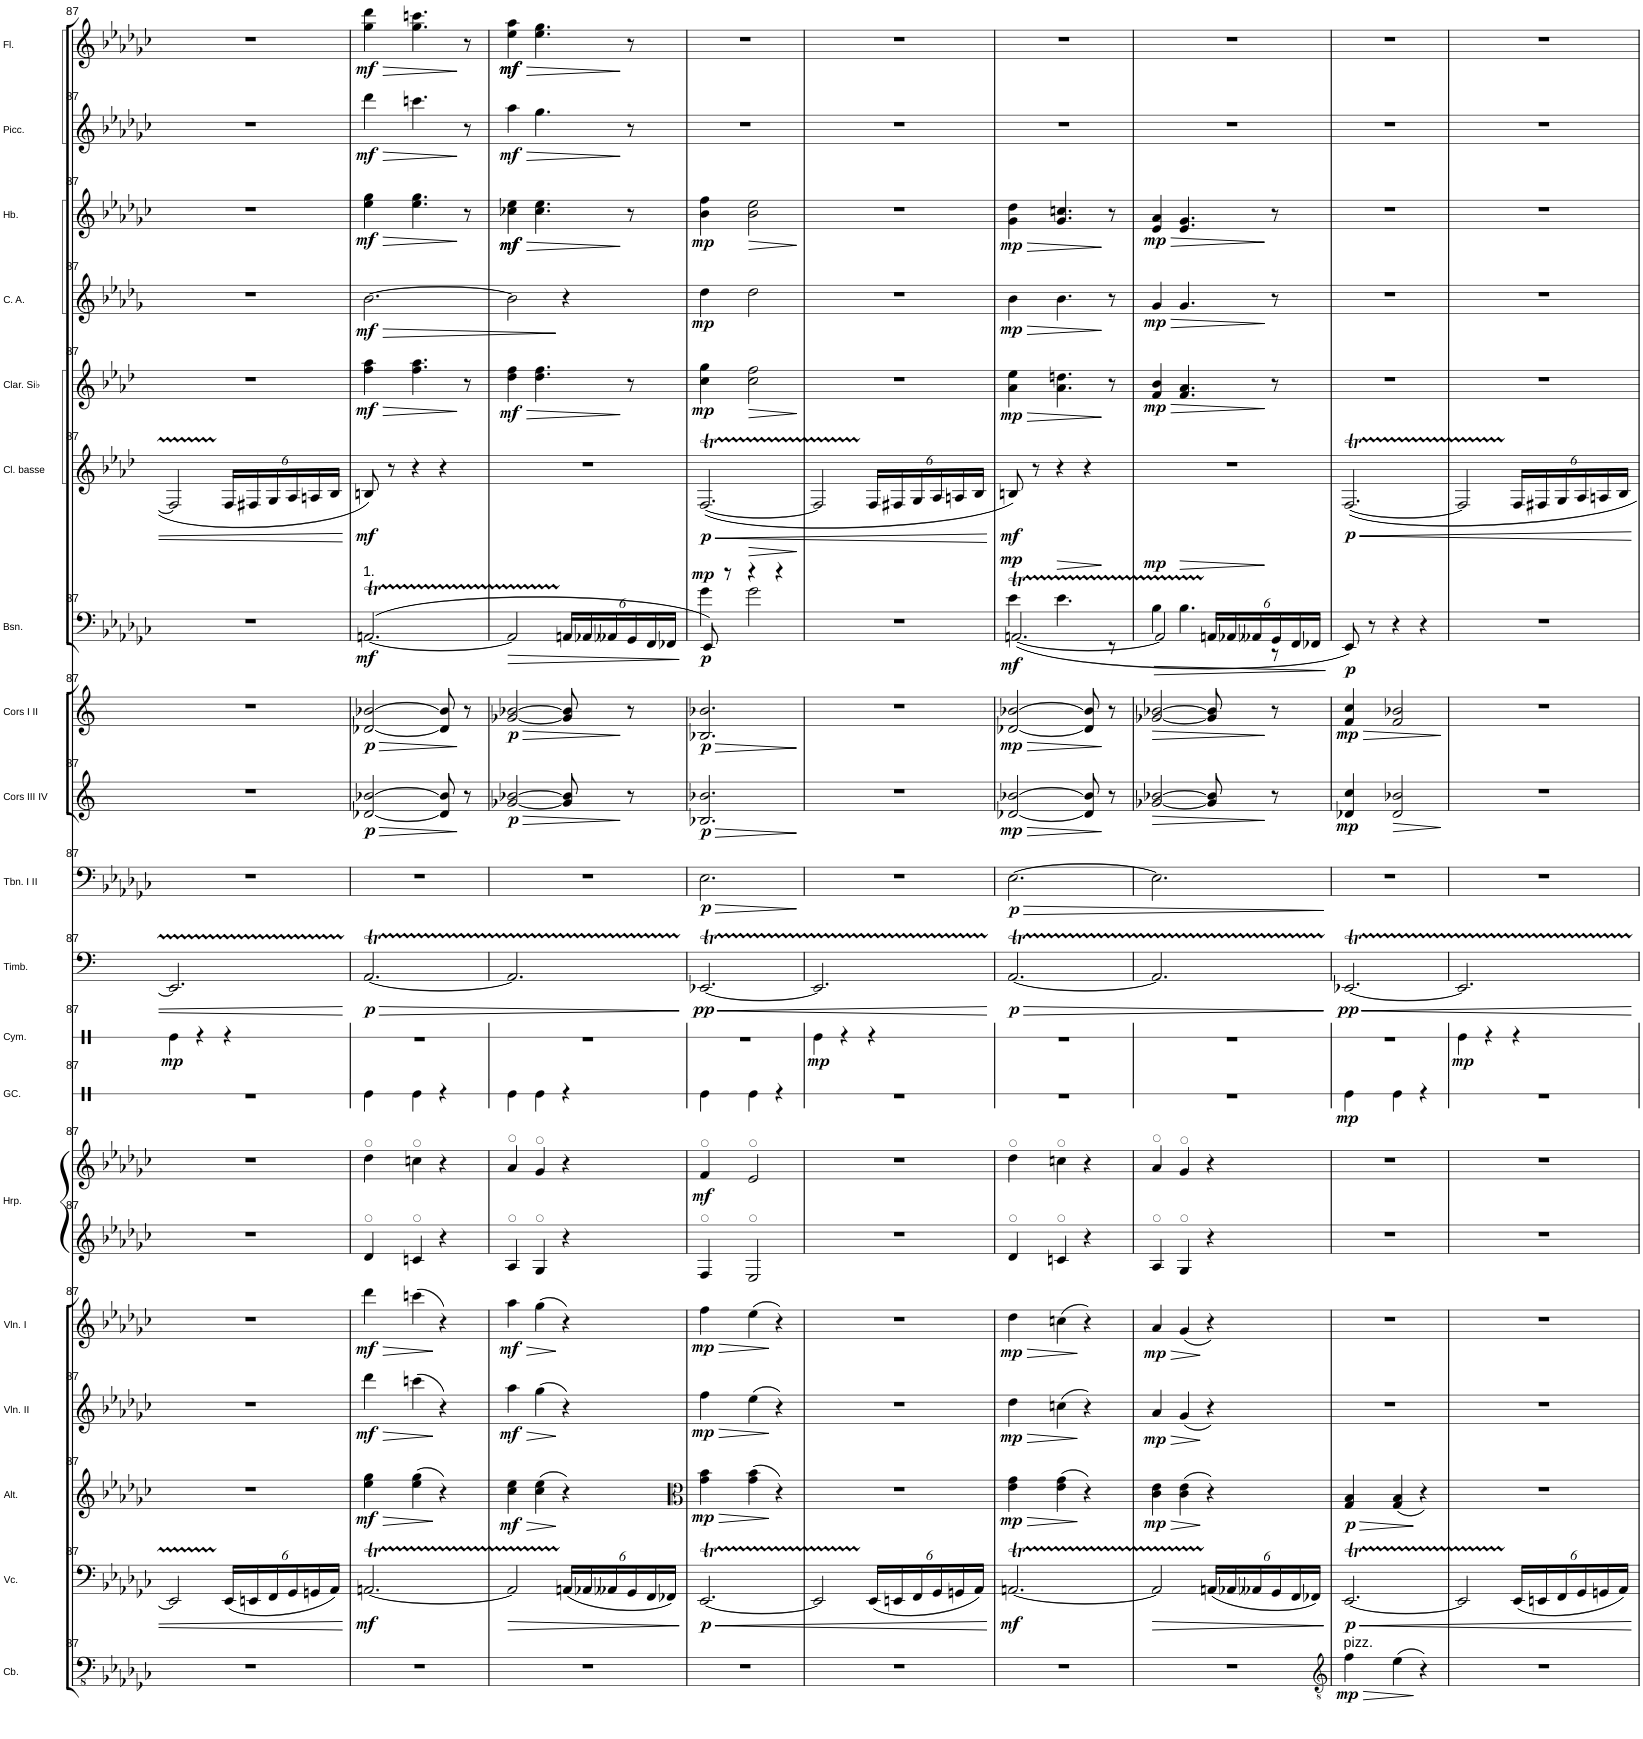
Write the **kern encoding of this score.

**kern	**dynam	**kern	**dynam	**kern	**dynam	**kern	**dynam	**kern	**dynam	**kern	**kern	**dynam	**kern	**dynam	**kern	**dynam	**kern	**dynam	**kern	**dynam	**kern	**dynam	**kern	**dynam	**kern	**dynam	**kern	**dynam	**kern	**dynam	**kern	**dynam	**kern	**dynam
*part17	*part17	*part16	*part16	*part15	*part15	*part14	*part14	*part13	*part13	*part12	*part12	*part12	*part11	*part11	*part10	*part10	*part9	*part9	*part8	*part8	*part7	*part7	*part6	*part6	*part5	*part5	*part4	*part4	*part3	*part3	*part2	*part2	*part1	*part1
*staff18	*staff18	*staff17	*staff17	*staff16	*staff16	*staff15	*staff15	*staff14	*staff14	*staff13	*staff12	*staff12/13	*staff11	*staff11	*staff10	*staff10	*staff9	*staff9	*staff8	*staff8	*staff7	*staff7	*staff6	*staff6	*staff5	*staff5	*staff4	*staff4	*staff3	*staff3	*staff2	*staff2	*staff1	*staff1
*I"Contrebasses	*	*I"Violoncelles	*	*I"Altos	*	*I"Violons II	*	*I"Violons I	*	*I"Harpe	*	*	*I"Timbales	*	*I"Trombone I II	*	*I"Cors III IV	*	*I"Cors I II	*	*I"Bassons	*	*I"Clarinette Basse	*	*I"Clarinette en Sib	*	*I"Cor anglais	*	*I"Hautbois	*	*I"Piccolo	*	*I"Flutes	*
*I'Cb.	*	*I'Vc.	*	*I'Alt.	*	*I'Vln. II	*	*I'Vln. I	*	*I'Hrp.	*	*	*I'Timb.	*	*I'Tbn. I II	*	*I'Cors III IV	*	*I'Cors I II	*	*I'Bsn.	*	*I'Cl. basse	*	*I'Clar. Sib	*	*I'C. A.	*	*I'Hb.	*	*I'Picc.	*	*I'Fl.	*
!!LO:PB:g=z
*clefFv4	*	*clefF4	*	*clefG2	*	*clefG2	*	*clefG2	*	*clefG2	*clefG2	*	*clefF4	*	*clefF4	*	*clefG2	*	*clefG2	*	*clefF4	*	*clefG2	*	*clefG2	*	*clefG2	*	*clefG2	*	*clefG2	*	*clefG2	*
*Trd7c12	*	*	*	*	*	*	*	*	*	*	*	*	*	*	*	*	*Trd4c7	*	*Trd4c7	*	*	*	*Trd8c14	*	*Trd1c2	*	*Trd4c7	*	*	*	*Trd-7c-12	*	*	*
*k[b-e-a-d-g-c-]	*	*k[b-e-a-d-g-c-]	*	*k[b-e-a-d-g-c-]	*	*k[b-e-a-d-g-c-]	*	*k[b-e-a-d-g-c-]	*	*k[b-e-a-d-g-c-]	*k[b-e-a-d-g-c-]	*	*k[]	*	*k[b-e-a-d-g-c-]	*	*k[]	*	*k[]	*	*k[b-e-a-d-g-c-]	*	*k[b-e-a-d-]	*	*k[b-e-a-d-]	*	*k[b-e-a-d-g-]	*	*k[b-e-a-d-g-c-]	*	*k[b-e-a-d-g-c-]	*	*k[b-e-a-d-g-c-]	*
*M3/4	*	*M3/4	*	*M3/4	*	*M3/4	*	*M3/4	*	*M3/4	*M3/4	*	*M3/4	*	*M3/4	*	*M3/4	*	*M3/4	*	*M3/4	*	*M3/4	*	*M3/4	*	*M3/4	*	*M3/4	*	*M3/4	*	*M3/4	*
=87	=87	=87	=87	=87	=87	=87	=87	=87	=87	=87	=87	=87	=87	=87	=87	=87	=87	=87	=87	=87	=87	=87	=87	=87	=87	=87	=87	=87	=87	=87	=87	=87	=87	=87
2.r	.	2EE-/]	.	2.r	.	2.r	.	2.r	.	2.r	2.r	.	2.EE-/]	.	2.r	.	2.r	.	2.r	.	2.r	.	2F/]	.	2.r	.	2.r	.	2.r	.	2.r	.	2.r	.
*	*	*Xbrackettup	*	*	*	*	*	*	*	*	*	*	*	*	*	*	*	*	*	*	*	*	*Xbrackettup	*	*	*	*	*	*	*	*	*	*	*
.	.	(24EE-/LL	.	.	.	.	.	.	.	.	.	.	.	.	.	.	.	.	.	.	.	.	24F/LL	.	.	.	.	.	.	.	.	.	.	.
.	.	24EEn/	.	.	.	.	.	.	.	.	.	.	.	.	.	.	.	.	.	.	.	.	24F#X/	.	.	.	.	.	.	.	.	.	.	.
.	.	24FF/	.	.	.	.	.	.	.	.	.	.	.	.	.	.	.	.	.	.	.	.	24G/	.	.	.	.	.	.	.	.	.	.	.
.	.	24GG-/	.	.	.	.	.	.	.	.	.	.	.	.	.	.	.	.	.	.	.	.	24A-/	.	.	.	.	.	.	.	.	.	.	.
.	.	24GGn/	.	.	.	.	.	.	.	.	.	.	.	.	.	.	.	.	.	.	.	.	24An/	.	.	.	.	.	.	.	.	.	.	.
.	.	24AA-/JJ)	.	.	.	.	.	.	.	.	.	.	.	.	.	.	.	.	.	.	.	.	24B-/JJ	.	.	.	.	.	.	.	.	.	.	.
=88	=88	=88	=88	=88	=88	=88	=88	=88	=88	=88	=88	=88	=88	=88	=88	=88	=88	=88	=88	=88	=88	=88	=88	=88	=88	=88	=88	=88	=88	=88	=88	=88	=88	=88
!	!	!	!	!	!	!	!	!	!	!	!	!	!	!	!	!	!	!	!	!	!LO:TX:a:t=1.	!	!	!	!	!	!	!	!	!	!	!	!	!
!	!	!	!LO:DY:b	!	!LO:HP:b	!	!LO:HP:b	!	!LO:HP:b	!	!	!	!	!LO:HP:b	!	!	!	!LO:HP:b	!	!LO:HP:b	!	!	!	!	!	!LO:HP:b	!	!LO:HP:b	!	!LO:HP:b	!	!LO:HP:b	!	!LO:HP:b
!	!	!	!	!	!LO:DY:n=1:b	!	!LO:DY:n=1:b	!	!LO:DY:n=1:b	!	!	!	!	!LO:DY:n=1:b	!	!	!	!LO:DY:n=1:b	!	!LO:DY:n=1:b	!	!LO:DY:b	!	!LO:DY:b	!	!LO:DY:n=1:b	!	!LO:DY:n=1:b	!	!LO:DY:n=1:b	!	!LO:DY:n=1:b	!	!LO:DY:n=1:b
2.r	.	[2.AAnt/	mf	4ee-\ 4gg-\	> mf	4ddd-\	> mf	4ddd-\	> mf	4d-/	4dd-\	.	[2.AAT/	> p	2.r	.	[2d-X/ [2b-X/	> p	[2d-X/ [2b-X/	> p	([2.AAnt/	mf	8Bn/	mf	4ff\ 4aa-\	> mf	[2.b-\	> mf	4ee-\ 4gg-\	> mf	4ddd-\	> mf	4gg-\ 4ddd-\	> mf
.	.	.	.	.	.	.	.	.	.	.	.	.	.	.	.	.	.	.	.	.	.	.	8r	.	.	.	.	.	.	.	.	.	.	.
.	.	.	.	(4ee-\ 4gg-\	.	(4cccn\	.	(4cccn\	.	4cn/	4ccn\	.	.	.	.	.	.	.	.	.	.	.	4r	.	4.ff\ 4.aa-\	.	.	.	4.ee-\ 4.gg-\	.	4.cccn\	.	4.gg-\ 4.cccn\	.
.	.	.	.	4r)	]	4r)	]	4r)	]	4r	4r	.	.	.	.	.	8d-/] 8b-/]	.	8d-/] 8b-/]	.	.	.	4r	.	.	.	.	.	.	.	.	.	.	.
.	.	.	.	.	.	.	.	.	.	.	.	.	.	.	.	.	8r	]	8r	]	.	.	.	.	8r	]	.	.	8r	]	8r	]	8r	]
=89	=89	=89	=89	=89	=89	=89	=89	=89	=89	=89	=89	=89	=89	=89	=89	=89	=89	=89	=89	=89	=89	=89	=89	=89	=89	=89	=89	=89	=89	=89	=89	=89	=89	=89
!	!	!	!LO:HP:b	!	!LO:HP:b	!	!LO:HP:b	!	!LO:HP:b	!	!	!	!	!	!	!	!	!LO:HP:b	!	!LO:HP:b	!	!LO:HP:b	!	!	!	!LO:HP:b	!	!	!	!LO:HP:b	!	!LO:HP:b	!	!LO:HP:b
!	!	!	!	!	!LO:DY:n=1:b	!	!LO:DY:n=1:b	!	!LO:DY:n=1:b	!	!	!	!	!	!	!	!	!LO:DY:n=1:b	!	!LO:DY:n=1:b	!	!	!	!	!	!LO:DY:n=1:b	!	!	!	!LO:DY:n=1:b	!	!	!	!
!	!	!	!	!	!	!	!	!	!	!	!	!	!	!	!	!	!	!	!	!	!	!	!	!	!	!	!	!	!	!LO:DY:n=2:b	!	!LO:DY:n=1:b	!	!LO:DY:n=1:b
!	!	!	!	!	!	!	!	!	!	!	!	!	!	!	!	!	!	!	!	!	!	!	!	!	!	!	!	!	!	!	!	!	!	!LO:DY:n=2:b
2.r	.	2AATTT/]	>	4cc-\ 4ee-\	> mf	4aa-\	> mf	4aa-\	> mf	4A-/	4a-/	.	2.AATTT/]	.	2.r	.	[2g-X/ [2b-X/	> p	[2g-X/ [2b-X/	> p	2AATTT/]	>	2.r	.	4dd-\ 4ff\	> mf	2b-\]	.	4cc-X\ 4ee-\	> mf mf	4aa-\	> mf	4ee-\ 4aa-\	> mf mf
.	.	.	.	(4cc-\ 4ee-\	.	(4gg-\	.	(4gg-\	.	4G-/	4g-/	.	.	.	.	.	.	.	.	.	.	.	.	.	4.dd-\ 4.ff\	.	.	.	4.cc-\ 4.ee-\	.	4.gg-\	.	4.ee-\ 4.gg-\	.
*	*	*	*	*	*	*	*	*	*	*	*	*	*	*	*	*	*	*	*	*	*Xbrackettup	*	*	*	*	*	*	*	*	*	*	*	*	*
.	.	(24AAn/LL	.	4r)	]	4r)	]	4r)	]	4r	4r	.	.	.	.	.	8g-/] 8b-/]	.	8g-/] 8b-/]	.	24AAn/LL	.	.	.	.	.	4r	]	.	.	.	.	.	.
.	.	24AA-X/	.	.	.	.	.	.	.	.	.	.	.	.	.	.	.	.	.	.	24AA-X/	.	.	.	.	.	.	.	.	.	.	.	.	.
.	.	24AA--X/	.	.	.	.	.	.	.	.	.	.	.	.	.	.	.	.	.	.	24AA--X/	.	.	.	.	.	.	.	.	.	.	.	.	.
.	.	24GG-/	.	.	.	.	.	.	.	.	.	.	.	.	.	.	8r	]	8r	]	24GG-/	.	.	.	8r	]	.	.	8r	]	8r	]	8r	]
.	.	24FF/	.	.	.	.	.	.	.	.	.	.	.	.	.	.	.	.	.	.	24FF/	.	.	.	.	.	.	.	.	.	.	.	.	.
.	.	24FF-X/JJ)	.	.	.	.	.	.	.	.	.	.	.	.	.	.	.	.	.	.	24FF-X/JJ	.	.	.	.	.	.	.	.	.	.	.	.	.
.	.	.	]	.	.	.	.	.	.	.	.	.	.	]	.	.	.	.	.	.	.	]	.	.	.	.	.	.	.	.	.	.	.	.
=90	=90	=90	=90	=90	=90	=90	=90	=90	=90	=90	=90	=90	=90	=90	=90	=90	=90	=90	=90	=90	=90	=90	=90	=90	=90	=90	=90	=90	=90	=90	=90	=90	=90	=90
*	*	*	*	*clefC3	*	*	*	*	*	*	*	*	*	*	*	*	*	*	*	*	*	*	*	*	*	*	*	*	*	*	*	*	*	*
!	!	!	!LO:HP:b	!	!LO:HP:b	!	!LO:HP:b	!	!LO:HP:b	!	!	!	!	!LO:HP:b	!	!LO:HP:b	!	!LO:HP:b	!	!LO:HP:b	!	!	!	!LO:HP:b	!	!	!	!	!	!	!	!	!	!
*	*	*	*	*	*	*	*	*	*	*	*	*	*	*	*	*	*	*	*	*	*^	*	*	*	*	*	*	*	*	*	*	*	*	*
!	!	!	!LO:DY:n=1:b	!	!LO:DY:n=1:b	!	!LO:DY:n=1:b	!	!LO:DY:n=1:b	!	!	!LO:DY:b	!	!LO:DY:n=1:b	!	!LO:DY:n=1:b	!	!LO:DY:n=1:b	!	!LO:DY:n=1:b	!	!	!LO:DY:b	!	!	!	!	!	!	!	!	!	!	!	!
!	!	!	!	!	!	!	!	!	!	!	!	!	!	!	!	!	!	!	!	!	!	!	!LO:DY:n=1:a	!	!LO:DY:n=1:b	!	!LO:DY:b	!	!LO:DY:b	!	!LO:DY:b	!	!	!	!
2.r	.	[2.EE-T/	< p	4g-\ 4b-\	> mp	4ff\	> mp	4ff\	> mp	4F/	4f/	mf	[2.EE-XT/	< pp	2.E-\	> p	2.B-X/ 2.b-X/	> p	2.B-X/ 2.b-X/	> p	8EE-/)	4g-\	p mp	([2.FT/	< p	4cc\ 4gg\	mp	4dd-\	mp	4b-\ 4ff\	mp	2.r	.	2.r	.
.	.	.	.	.	.	.	.	.	.	.	.	.	.	.	.	.	.	.	.	.	8r	.	.	.	.	.	.	.	.	.	.	.	.	.	.
!	!	!	!	!	!	!	!	!	!	!	!	!	!	!	!	!	!	!	!	!	!	!	!LO:HP:b	!	!	!	!LO:HP:b	!	!	!	!LO:HP:b	!	!	!	!
.	.	.	.	(4g-\ 4b-\	.	(4ee-\	.	(4ee-\	.	2E-/	2e-/	.	.	.	.	.	.	.	.	.	4r	2g-\	>	.	.	2cc\ 2ff\	>	2dd-\	.	2b-\ 2ee-\	>	.	.	.	.
.	.	.	.	4r)	]	4r)	]	4r)	]	.	.	.	.	.	.	.	.	.	.	.	4r	.	.	.	.	.	.	.	.	.	.	.	.	.	.
*	*	*	*	*	*	*	*	*	*	*	*	*	*	*	*	*	*	*	*	*	*v	*v	*	*	*	*	*	*	*	*	*	*	*	*	*
.	.	.	.	.	.	.	.	.	.	.	.	.	.	.	.	]	.	]	.	]	.	]	.	.	.	]	.	.	.	]	.	.	.	.
=91	=91	=91	=91	=91	=91	=91	=91	=91	=91	=91	=91	=91	=91	=91	=91	=91	=91	=91	=91	=91	=91	=91	=91	=91	=91	=91	=91	=91	=91	=91	=91	=91	=91	=91
2.r	.	2EE-TTT/]	.	2.r	.	2.r	.	2.r	.	2.r	2.r	.	2.EE-TTT/]	.	2.r	.	2.r	.	2.r	.	2.r	.	2FTTT/]	.	2.r	.	2.r	.	2.r	.	2.r	.	2.r	.
.	.	(24EE-/LL	.	.	.	.	.	.	.	.	.	.	.	.	.	.	.	.	.	.	.	.	24F/LL	.	.	.	.	.	.	.	.	.	.	.
.	.	24EEn/	.	.	.	.	.	.	.	.	.	.	.	.	.	.	.	.	.	.	.	.	24F#X/	.	.	.	.	.	.	.	.	.	.	.
.	.	24FF/	.	.	.	.	.	.	.	.	.	.	.	.	.	.	.	.	.	.	.	.	24G/	.	.	.	.	.	.	.	.	.	.	.
.	.	24GG-/	.	.	.	.	.	.	.	.	.	.	.	.	.	.	.	.	.	.	.	.	24A-/	.	.	.	.	.	.	.	.	.	.	.
.	.	24GGn/	.	.	.	.	.	.	.	.	.	.	.	.	.	.	.	.	.	.	.	.	24An/	.	.	.	.	.	.	.	.	.	.	.
.	.	24AA-/JJ)	.	.	.	.	.	.	.	.	.	.	.	.	.	.	.	.	.	.	.	.	24B-/JJ	.	.	.	.	.	.	.	.	.	.	.
.	.	.	[	.	.	.	.	.	.	.	.	.	.	[	.	.	.	.	.	.	.	.	.	[	.	.	.	.	.	.	.	.	.	.
=92	=92	=92	=92	=92	=92	=92	=92	=92	=92	=92	=92	=92	=92	=92	=92	=92	=92	=92	=92	=92	=92	=92	=92	=92	=92	=92	=92	=92	=92	=92	=92	=92	=92	=92
!	!	!	!LO:DY:b	!	!LO:HP:b	!	!LO:HP:b	!	!LO:HP:b	!	!	!	!	!LO:HP:b	!	!LO:HP:b	!	!LO:HP:b	!	!LO:HP:b	!	!	!	!	!	!LO:HP:b	!	!LO:HP:b	!	!LO:HP:b	!	!	!	!
*	*	*	*	*	*	*	*	*	*	*	*	*	*	*	*	*	*	*	*	*	*^	*	*	*	*	*	*	*	*	*	*	*	*	*
!	!	!	!	!	!LO:DY:n=1:b	!	!LO:DY:n=1:b	!	!LO:DY:n=1:b	!	!	!	!	!LO:DY:n=1:b	!	!LO:DY:n=1:b	!	!LO:DY:n=1:b	!	!LO:DY:n=1:b	!	!	!LO:DY:b	!	!	!	!	!	!	!	!	!	!	!	!
!	!	!	!	!	!	!	!	!	!	!	!	!	!	!	!	!	!	!	!	!	!	!	!LO:DY:n=1:a	!	!LO:DY:b	!	!LO:DY:n=1:b	!	!LO:DY:n=1:b	!	!LO:DY:n=1:b	!	!	!	!
2.r	.	[2.AAnt/	mf	4e-\ 4g-\	> mp	4dd-\	> mp	4dd-\	> mp	4d-/	4dd-\	.	[2.AAT/	> p	[2.E-\	> p	[2d-X/ [2b-X/	> mp	[2d-X/ [2b-X/	> mp	(<[<2.AAnt/	4e-\	mf mp	8Bn/)	mf	4a-\ 4ee-\	> mp	4b-\	> mp	4g-\ 4dd-\	> mp	2.r	.	2.r	.
.	.	.	.	.	.	.	.	.	.	.	.	.	.	.	.	.	.	.	.	.	.	.	.	8r	.	.	.	.	.	.	.	.	.	.	.
!	!	!	!	!	!	!	!	!	!	!	!	!	!	!	!	!	!	!	!	!	!	!	!LO:HP:b	!	!	!	!	!	!	!	!	!	!	!	!
.	.	.	.	(4e-\ 4g-\	.	(4ccn\	.	(4ccn\	.	4cn/	4ccn\	.	.	.	.	.	.	.	.	.	.	4.e-\	>	4r	.	4.a-\ 4.ddn\	.	4.b-\	.	4.g-/ 4.ccn/	.	.	.	.	.
.	.	.	.	4r)	]	4r)	]	4r)	]	4r	4r	.	.	.	.	.	8d-/] 8b-/]	.	8d-/] 8b-/]	.	.	.	.	4r	.	.	.	.	.	.	.	.	.	.	.
.	.	.	.	.	.	.	.	.	.	.	.	.	.	.	.	.	8r	]	8r	]	.	8r	]	.	.	8r	]	8r	]	8r	]	.	.	.	.
=93	=93	=93	=93	=93	=93	=93	=93	=93	=93	=93	=93	=93	=93	=93	=93	=93	=93	=93	=93	=93	=93	=93	=93	=93	=93	=93	=93	=93	=93	=93	=93	=93	=93	=93	=93
!	!	!	!LO:HP:b	!	!LO:HP:b	!	!LO:HP:b	!	!LO:HP:b	!	!	!	!	!	!	!	!	!LO:HP:b	!	!LO:HP:b	!	!	!LO:HP:b	!	!	!	!LO:HP:b	!	!LO:HP:b	!	!LO:HP:b	!	!	!	!
!	!	!	!	!	!LO:DY:n=1:b	!	!LO:DY:n=1:b	!	!LO:DY:n=1:b	!	!	!	!	!	!	!	!	!	!	!	!	!	!LO:DY:n=1:a	!	!	!	!LO:DY:n=1:b	!	!LO:DY:n=1:b	!	!LO:DY:n=1:b	!	!	!	!
2.r	.	2AATTT/]	>	4c-\ 4e-\	> mp	4a-/	> mp	4a-/	> mp	4A-/	4a-/	.	2.AATTT/]	.	2.E-\]	.	[2g-X/ [2b-X/	>	[2g-X/ [2b-X/	>	2AATTT/]	4B-\	> mp	2.r	.	4f/ 4b-/	> mp	4g-/	> mp	4e-/ 4a-/	> mp	2.r	.	2.r	.
.	.	.	.	(4c-\ 4e-\	.	(4g-/	.	(4g-/	.	4G-/	4g-/	.	.	.	.	.	.	.	.	.	.	4.B-\	.	.	.	4.f/ 4.a-/	.	4.g-/	.	4.e-/ 4.g-/	.	.	.	.	.
.	.	(24AAn/LL	.	4r)	]	4r)	]	4r)	]	4r	4r	.	.	.	.	.	8g-/] 8b-/]	.	8g-/] 8b-/]	.	24AAn/LL	.	.	.	.	.	.	.	.	.	.	.	.	.	.
.	.	24AA-X/	.	.	.	.	.	.	.	.	.	.	.	.	.	.	.	.	.	.	24AA-X/	.	.	.	.	.	.	.	.	.	.	.	.	.	.
.	.	24AA--X/	.	.	.	.	.	.	.	.	.	.	.	.	.	.	.	.	.	.	24AA--X/	.	.	.	.	.	.	.	.	.	.	.	.	.	.
.	.	24GG-/	.	.	.	.	.	.	.	.	.	.	.	.	.	.	8r	]	8r	]	24GG-/	8r	.	.	.	8r	]	8r	]	8r	]	.	.	.	.
.	.	24FF/	.	.	.	.	.	.	.	.	.	.	.	.	.	.	.	.	.	.	24FF/	.	.	.	.	.	.	.	.	.	.	.	.	.	.
.	.	24FF-X/JJ)	.	.	.	.	.	.	.	.	.	.	.	.	.	.	.	.	.	.	24FF-X/JJ	.	.	.	.	.	.	.	.	.	.	.	.	.	.
*	*	*	*	*	*	*	*	*	*	*	*	*	*	*	*	*	*	*	*	*	*v	*v	*	*	*	*	*	*	*	*	*	*	*	*	*
.	.	.	]	.	.	.	.	.	.	.	.	.	.	]	.	]	.	.	.	.	.	]	.	.	.	.	.	.	.	.	.	.	.	.
=94	=94	=94	=94	=94	=94	=94	=94	=94	=94	=94	=94	=94	=94	=94	=94	=94	=94	=94	=94	=94	=94	=94	=94	=94	=94	=94	=94	=94	=94	=94	=94	=94	=94	=94
*clefGv2	*	*	*	*	*	*	*	*	*	*	*	*	*	*	*	*	*	*	*	*	*	*	*	*	*	*	*	*	*	*	*	*	*	*
!LO:TX:a:t=pizz.	!	!	!	!	!	!	!	!	!	!	!	!	!	!	!	!	!	!	!	!	!	!	!	!	!	!	!	!	!	!	!	!	!	!
!	!LO:HP:b	!	!LO:HP:b	!	!LO:HP:b	!	!	!	!	!	!	!	!	!LO:HP:b	!	!	!	!	!	!LO:HP:b	!	!	!	!LO:HP:b	!	!	!	!	!	!	!	!	!	!
!	!LO:DY:n=1:b	!	!LO:DY:n=1:b	!	!LO:DY:n=1:b	!	!	!	!	!	!	!	!	!LO:DY:n=1:b	!	!	!	!LO:DY:b	!	!LO:DY:n=1:b	!	!LO:DY:b	!	!LO:DY:n=1:b	!	!	!	!	!	!	!	!	!	!
4f\	> mp	[2.EE-T/	< p	4G-/ 4B-/	> p	2.r	.	2.r	.	2.r	2.r	.	[2.EE-XT/	< pp	2.r	.	4d-X/ 4cc/	mp	4f/ 4cc/	> mp	8EE-/)	p	[2.FT/	< p	2.r	.	2.r	.	2.r	.	2.r	.	2.r	.
.	.	.	.	.	.	.	.	.	.	.	.	.	.	.	.	.	.	.	.	.	8r	.	.	.	.	.	.	.	.	.	.	.	.	.
!	!	!	!	!	!	!	!	!	!	!	!	!	!	!	!	!	!	!LO:HP:b	!	!	!	!	!	!	!	!	!	!	!	!	!	!	!	!
(4e-\	.	.	.	(4G-/ 4B-/	.	.	.	.	.	.	.	.	.	.	.	.	2d-/ 2b-X/	>	2f/ 2b-X/	.	4r	.	.	.	.	.	.	.	.	.	.	.	.	.
4r)	]	.	.	4r)	]	.	.	.	.	.	.	.	.	.	.	.	.	.	.	.	4r	.	.	.	.	.	.	.	.	.	.	.	.	.
.	.	.	.	.	.	.	.	.	.	.	.	.	.	.	.	.	.	]	.	]	.	.	.	.	.	.	.	.	.	.	.	.	.	.
=95	=95	=95	=95	=95	=95	=95	=95	=95	=95	=95	=95	=95	=95	=95	=95	=95	=95	=95	=95	=95	=95	=95	=95	=95	=95	=95	=95	=95	=95	=95	=95	=95	=95	=95
2.r	.	2EE-TTT/]	.	2.r	.	2.r	.	2.r	.	2.r	2.r	.	2.EE-TTT/]	.	2.r	.	2.r	.	2.r	.	2.r	.	2FTTT/]	.	2.r	.	2.r	.	2.r	.	2.r	.	2.r	.
.	.	(24EE-/LL	.	.	.	.	.	.	.	.	.	.	.	.	.	.	.	.	.	.	.	.	24F/LL	.	.	.	.	.	.	.	.	.	.	.
.	.	24EEn/	.	.	.	.	.	.	.	.	.	.	.	.	.	.	.	.	.	.	.	.	24F#X/	.	.	.	.	.	.	.	.	.	.	.
.	.	24FF/	.	.	.	.	.	.	.	.	.	.	.	.	.	.	.	.	.	.	.	.	24G/	.	.	.	.	.	.	.	.	.	.	.
.	.	24GG-/	.	.	.	.	.	.	.	.	.	.	.	.	.	.	.	.	.	.	.	.	24A-/	.	.	.	.	.	.	.	.	.	.	.
.	.	24GGn/	.	.	.	.	.	.	.	.	.	.	.	.	.	.	.	.	.	.	.	.	24An/	.	.	.	.	.	.	.	.	.	.	.
.	.	24AA-/JJ)	.	.	.	.	.	.	.	.	.	.	.	.	.	.	.	.	.	.	.	.	24B-/JJ	.	.	.	.	.	.	.	.	.	.	.
.	.	.	[	.	.	.	.	.	.	.	.	.	.	[	.	.	.	.	.	.	.	.	.	[	.	.	.	.	.	.	.	.	.	.
=	=	=	=	=	=	=	=	=	=	=	=	=	=	=	=	=	=	=	=	=	=	=	=	=	=	=	=	=	=	=	=	=	=	=
*-	*-	*-	*-	*-	*-	*-	*-	*-	*-	*-	*-	*-	*-	*-	*-	*-	*-	*-	*-	*-	*-	*-	*-	*-	*-	*-	*-	*-	*-	*-	*-	*-	*-	*-
